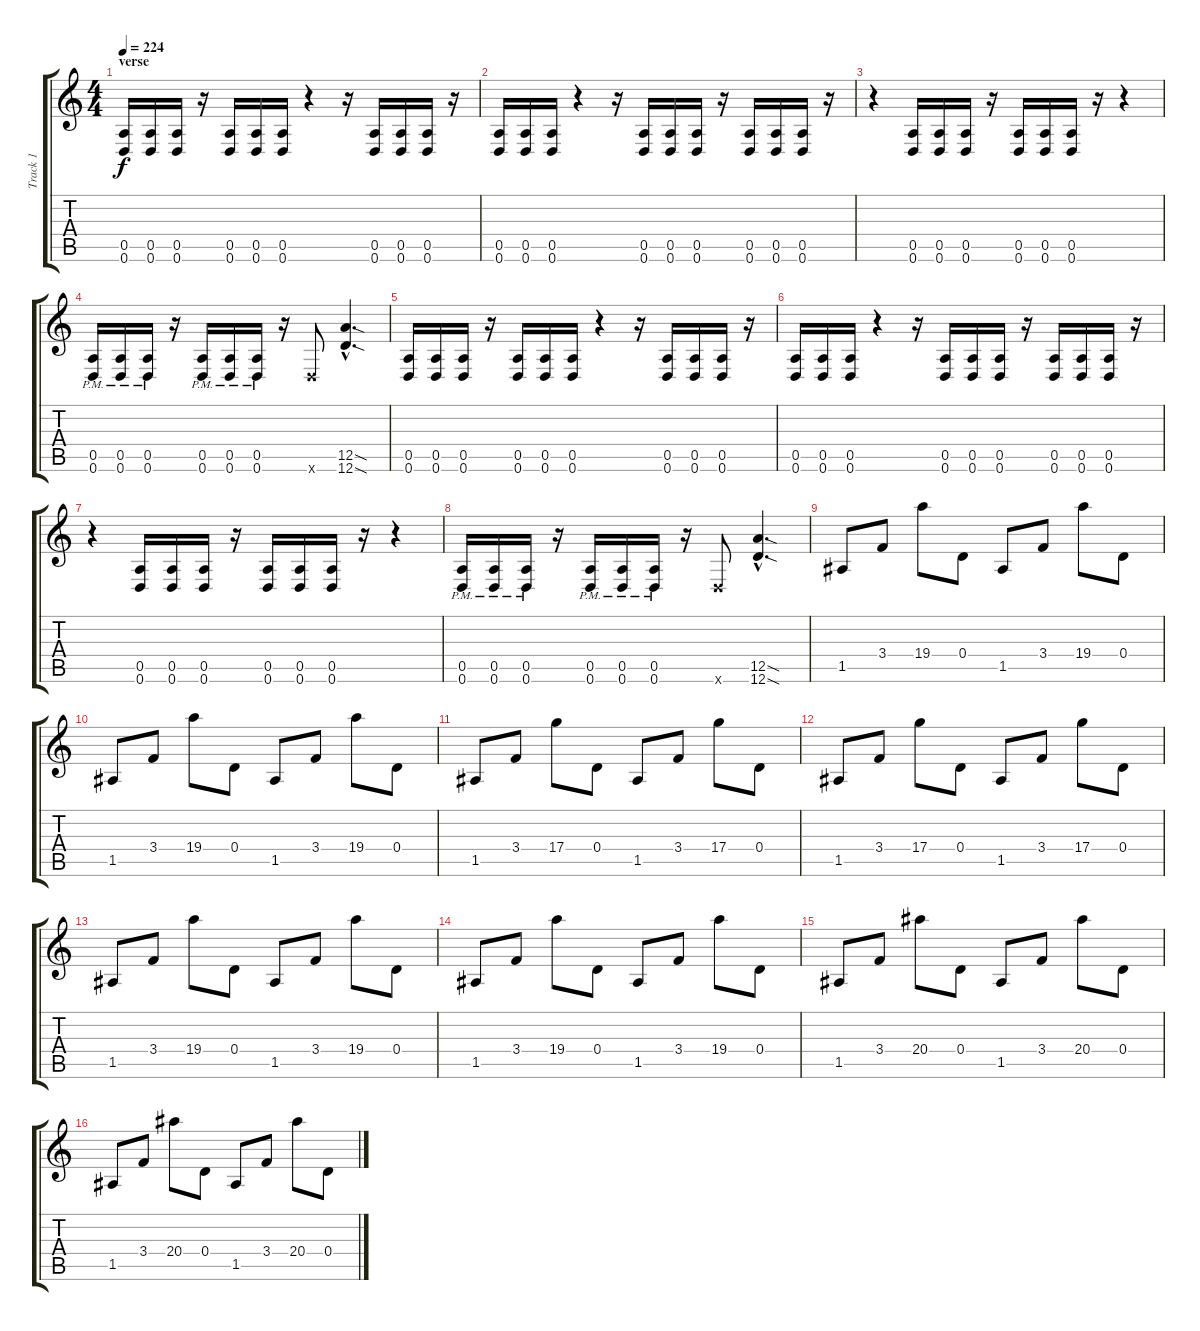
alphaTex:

\track ("Track 1" "Track 1") {instrument distortionguitar}
\staff {score tabs}
\tuning (E4 B3 G3 D3 A2 D2) {hide}
\ts (4 4)
\section ("" "verse")
\tempo 224
\clef g2
\ks c
(0.5 0.6).16{dy f} (0.5 0.6).16 (0.5 0.6).16 r.16 (0.5 0.6).16 (0.5 0.6).16 (0.5 0.6).16 r.4 r.16 (0.5 0.6).16 (0.5 0.6).16 (0.5 0.6).16 r.16 |
(0.5 0.6).16 (0.5 0.6).16 (0.5 0.6).16 r.4 r.16 (0.5 0.6).16 (0.5 0.6).16 (0.5 0.6).16 r.16 (0.5 0.6).16 (0.5 0.6).16 (0.5 0.6).16 r.16 |
r.4 (0.5 0.6).16 (0.5 0.6).16 (0.5 0.6).16 r.16 (0.5 0.6).16 (0.5 0.6).16 (0.5 0.6).16 r.16 r.4 |
(0.5{pm} 0.6{pm}).16 (0.5{pm} 0.6{pm}).16 (0.5{pm} 0.6{pm}).16 r.16 (0.5{pm} 0.6{pm}).16 (0.5{pm} 0.6{pm}).16 (0.5{pm} 0.6{pm}).16 r.16 0.6{x}.8 (12.5{sod hac} 12.6{sod hac}).4{d} |
(0.5 0.6).16 (0.5 0.6).16 (0.5 0.6).16 r.16 (0.5 0.6).16 (0.5 0.6).16 (0.5 0.6).16 r.4 r.16 (0.5 0.6).16 (0.5 0.6).16 (0.5 0.6).16 r.16 |
(0.5 0.6).16 (0.5 0.6).16 (0.5 0.6).16 r.4 r.16 (0.5 0.6).16 (0.5 0.6).16 (0.5 0.6).16 r.16 (0.5 0.6).16 (0.5 0.6).16 (0.5 0.6).16 r.16 |
r.4 (0.5 0.6).16 (0.5 0.6).16 (0.5 0.6).16 r.16 (0.5 0.6).16 (0.5 0.6).16 (0.5 0.6).16 r.16 r.4 |
(0.5{pm} 0.6{pm}).16 (0.5{pm} 0.6{pm}).16 (0.5{pm} 0.6{pm}).16 r.16 (0.5{pm} 0.6{pm}).16 (0.5{pm} 0.6{pm}).16 (0.5{pm} 0.6{pm}).16 r.16 0.6{x}.8 (12.5{sod hac} 12.6{sod hac}).4{d} |
1.5.8 3.4.8 19.4.8 0.4.8 1.5.8 3.4.8 19.4.8 0.4.8 |
1.5.8 3.4.8 19.4.8 0.4.8 1.5.8 3.4.8 19.4.8 0.4.8 |
1.5.8 3.4.8 17.4.8 0.4.8 1.5.8 3.4.8 17.4.8 0.4.8 |
1.5.8 3.4.8 17.4.8 0.4.8 1.5.8 3.4.8 17.4.8 0.4.8 |
1.5.8 3.4.8 19.4.8 0.4.8 1.5.8 3.4.8 19.4.8 0.4.8 |
1.5.8 3.4.8 19.4.8 0.4.8 1.5.8 3.4.8 19.4.8 0.4.8 |
1.5.8 3.4.8 20.4.8 0.4.8 1.5.8 3.4.8 20.4.8 0.4.8 |
1.5.8 3.4.8 20.4.8 0.4.8 1.5.8 3.4.8 20.4.8 0.4.8
